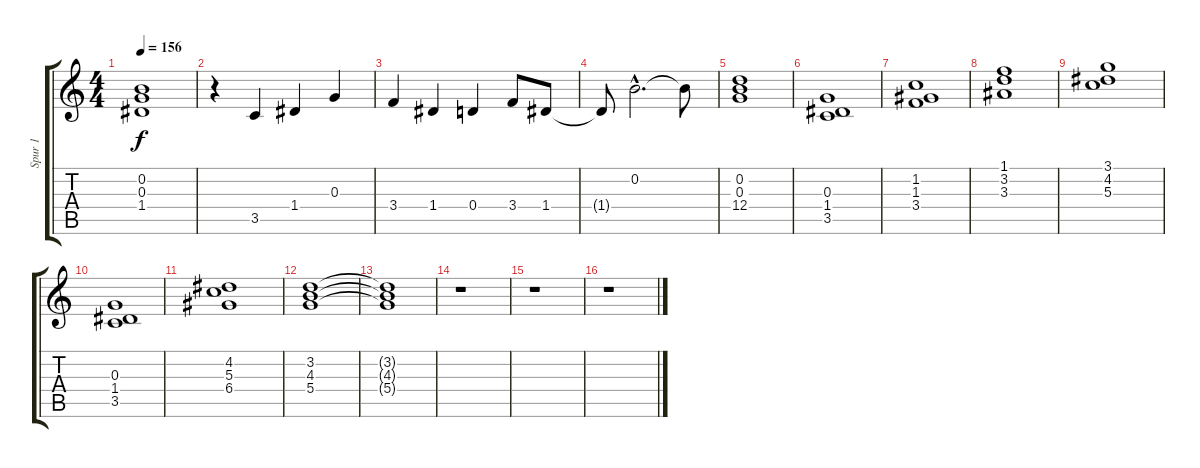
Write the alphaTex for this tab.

\track ("Spur 1" "Spur 1") {instrument electricguitarclean}
\staff {score tabs}
\tuning (E4 B3 G3 D3 A2 E2) {hide}
\ts (4 4)
\tempo 156
\clef g2
\ks c
(0.2 0.3 1.4).1{dy f} |
r.4 3.5.4 1.4.4 0.3.4 |
3.4.4 1.4.4 0.4.4 3.4.8 1.4.8 |
1.4{t}.8 0.2{hac}.2{d} 0.2{t}.8 |
(0.2 0.3 12.4).1 |
(0.3 1.4 3.5).1 |
(1.2 1.3 3.4).1 |
(1.1 3.2 3.3).1 |
(3.1 4.2 5.3).1 |
(0.3 1.4 3.5).1 |
(4.2 5.3 6.4).1 |
(3.2 4.3 5.4).1 |
(3.2{t} 4.3{t} 5.4{t}).1 |
r.1 |
r.1 |
r.1
